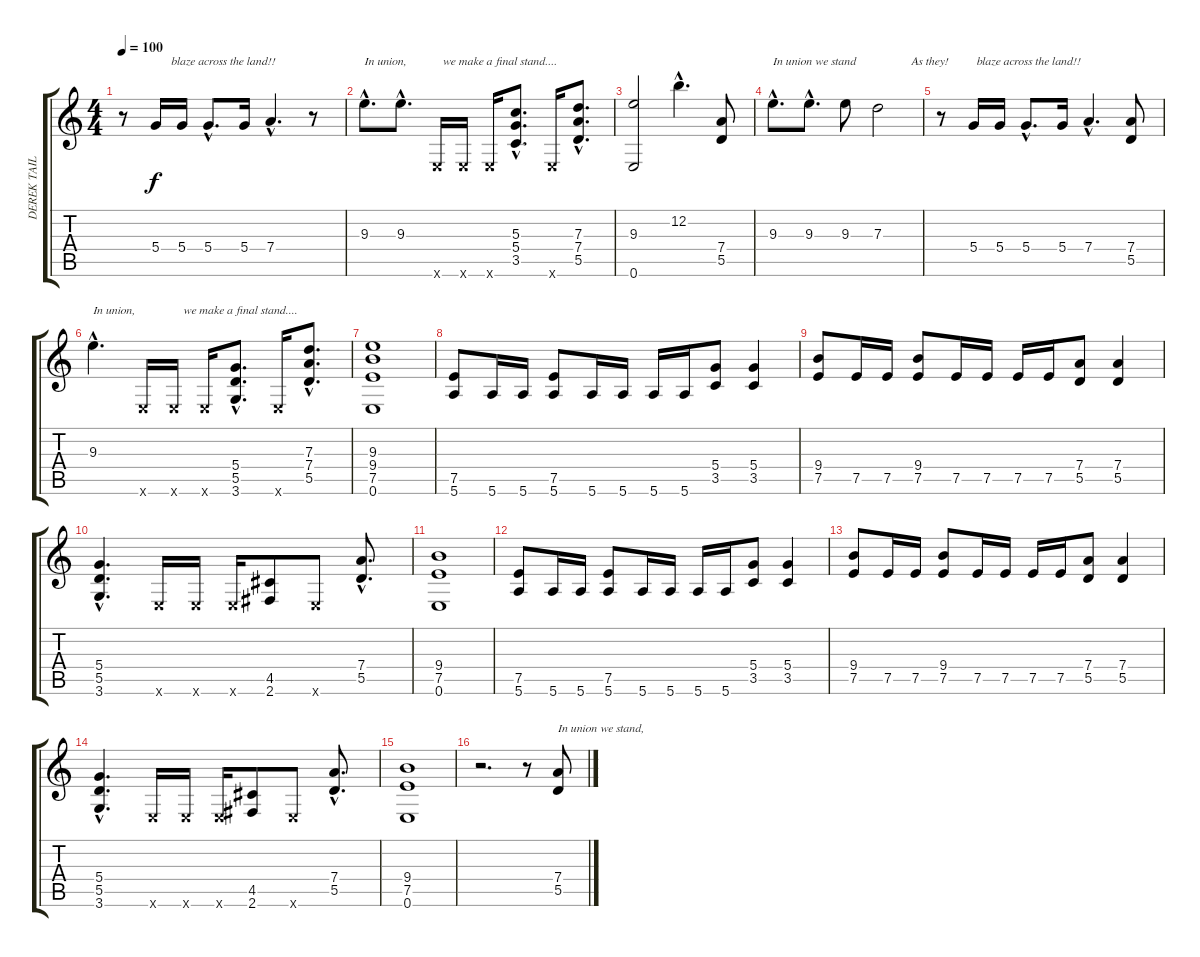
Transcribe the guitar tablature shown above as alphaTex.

\track ("DEREK TAILER - rhythm guitar" "DEREK TAIL") {instrument distortionguitar}
\staff {score tabs}
\tuning (E4 B3 G3 D3 A2 E2) {hide}
\ts (4 4)
\tempo 100
\clef g2
\ks c
r.8{txt "                blaze across the land!!" dy f} 5.4.16 5.4.16 5.4{hac}.8{d} 5.4.16 7.4{hac}.4{d} r.8 |
9.3{hac}.8{d txt "In union,            we make a final stand...."} 9.3{hac}.8{d} 0.6{x}.16 0.6{x}.16 0.6{x}.16 (5.3{hac} 5.4{hac} 3.5{hac}).8{d} 0.6{x}.16 (7.3{hac} 7.4{hac} 5.5{hac}).8{d} |
(9.3 0.6).2 12.2{hac}.4{d} (7.4 5.5).8 |
9.3{hac}.8{d txt "In union we stand"} 9.3{hac}.8{d} 9.3.8 7.3.2{txt "           As they! "} |
r.8 5.4.16{txt " blaze across the land!!"} 5.4.16 5.4{hac}.8{d} 5.4.16 7.4{hac}.4{d} (7.4 5.5).8 |
9.3{hac}.4{d txt "In union,                we make a final stand...."} 0.6{x}.16 0.6{x}.16 0.6{x}.16 (5.4{hac} 5.5{hac} 3.6{hac}).8{d} 0.6{x}.16 (7.3{hac} 7.4{hac} 5.5{hac}).8{d} |
(9.3 9.4 7.5 0.6).1 |
(7.5 5.6).8 5.6.16 5.6.16 (7.5 5.6).8 5.6.16 5.6.16 5.6.16 5.6.16 (5.4 3.5).8 (5.4 3.5).4 |
(9.4 7.5).8 7.5.16 7.5.16 (9.4 7.5).8 7.5.16 7.5.16 7.5.16 7.5.16 (7.4 5.5).8 (7.4 5.5).4 |
(5.4{hac} 5.5{hac} 3.6{hac}).4{d} 0.6{x}.16 0.6{x}.16 0.6{x}.16 (4.5 2.6).8 0.6{x}.8 (7.4{hac} 5.5{hac}).8{d} |
(9.4 7.5 0.6).1 |
(7.5 5.6).8 5.6.16 5.6.16 (7.5 5.6).8 5.6.16 5.6.16 5.6.16 5.6.16 (5.4 3.5).8 (5.4 3.5).4 |
(9.4 7.5).8 7.5.16 7.5.16 (9.4 7.5).8 7.5.16 7.5.16 7.5.16 7.5.16 (7.4 5.5).8 (7.4 5.5).4 |
(5.4{hac} 5.5{hac} 3.6{hac}).4{d} 0.6{x}.16 0.6{x}.16 0.6{x}.16 (4.5 2.6).8 0.6{x}.8 (7.4{hac} 5.5{hac}).8{d} |
(9.4 7.5 0.6).1 |
r.2{d} r.8 (7.4 5.5).8{txt "In union we stand,"}
